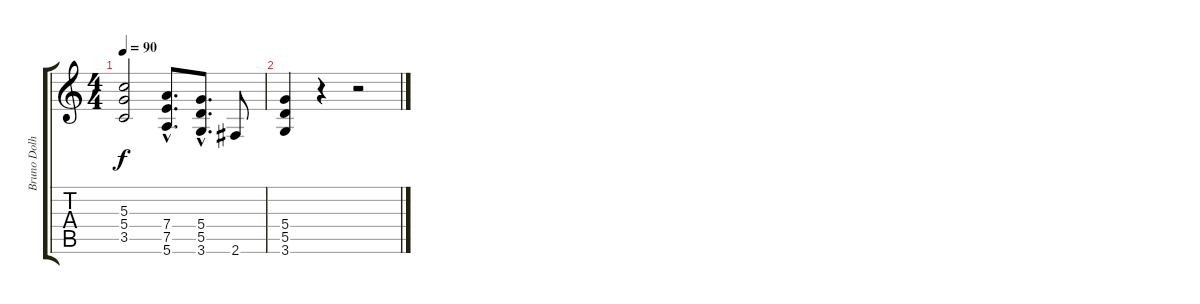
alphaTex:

\track ("Bruno Dolheguy" "Bruno Dolh") {instrument overdrivenguitar}
\staff {score tabs}
\tuning (E4 B3 G3 D3 A2 E2) {hide}
\ts (4 4)
\tempo 90
\clef g2
\ks c
(5.3 5.4 3.5).2{dy f} (7.4{hac} 7.5{hac} 5.6{hac}).8{d} (5.4{hac} 5.5{hac} 3.6{hac}).8{d} 2.6.8 |
(5.4 5.5 3.6).4 r.4 r.2
